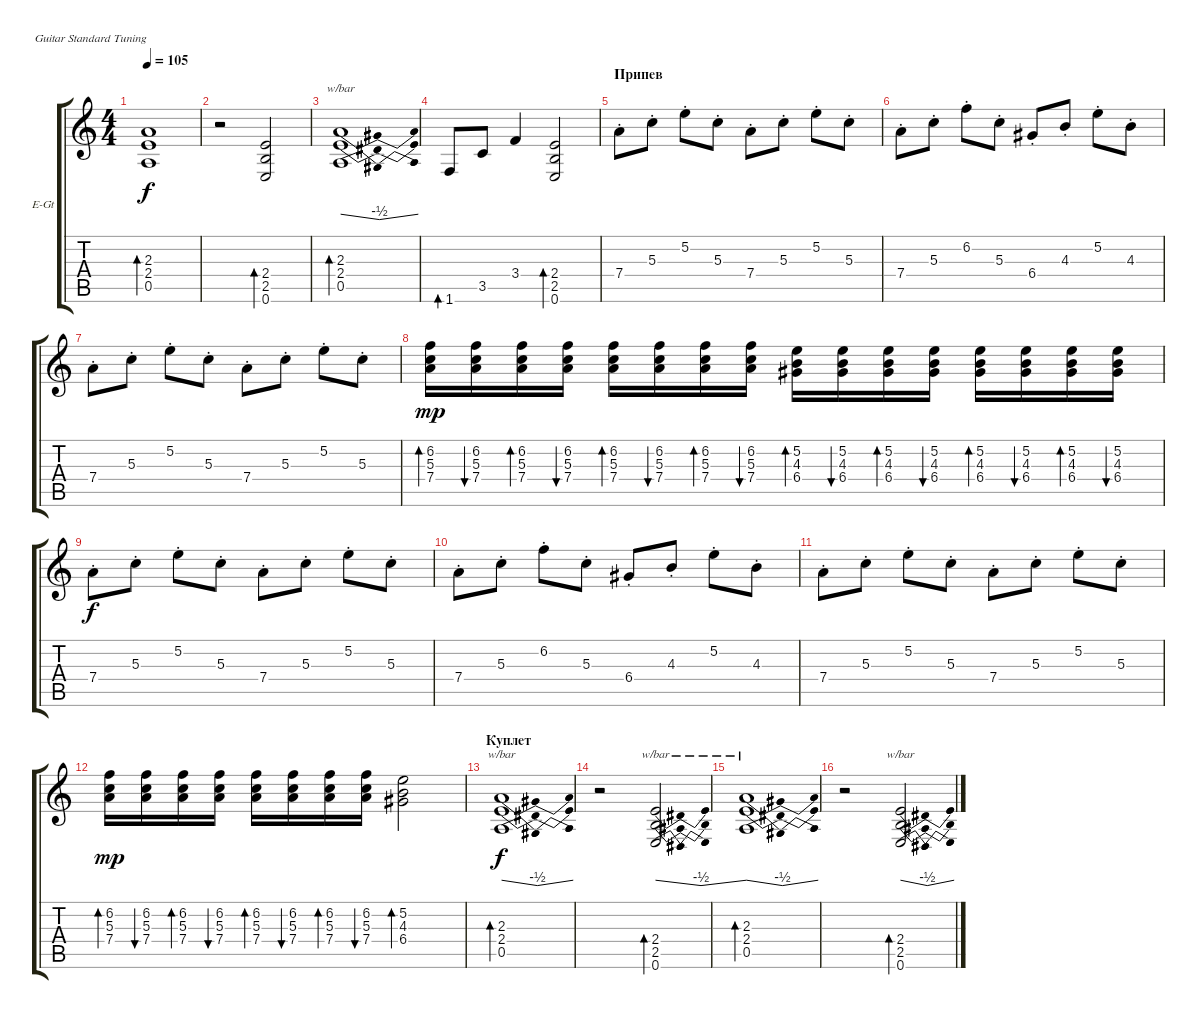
\defaultSystemsLayout 4
\bracketExtendMode groupsimilarinstruments
\firstSystemTrackNameOrientation horizontal
\otherSystemsTrackNameOrientation horizontal
\track ("Г. Каспарян" "E-Gt") {mute instrument electricguitarclean}
\staff {score tabs}
\tuning (E4 B3 G3 D3 A2 E2)
\ts (4 4)
\tempo 105
\clef g2
\ks c
(0.5 2.4 2.3).1{bd 73 dy f} |
r.2 (0.6 2.5 2.4).2{bd 72} |
(0.5 2.4 2.3).1{tbe (dip default 22.2 0 25.8 -2 34.8 0) bd 73} |
1.6.8{bd 72} 3.5.8 3.4.4 (0.6 2.5 2.4).2{bd 72} |
\section ("" "Припев")
7.4{st}.8 5.3{st}.8 5.2{st}.8 5.3{st}.8 7.4{st}.8 5.3{st}.8 5.2{st}.8 5.3{st}.8 |
7.4{st}.8 5.3{st}.8 6.2{st}.8 5.3{st}.8 6.4{st}.8 4.3{st}.8 5.2{st}.8 4.3{st}.8 |
7.4{st}.8 5.3{st}.8 5.2{st}.8 5.3{st}.8 7.4{st}.8 5.3{st}.8 5.2{st}.8 5.3{st}.8 |
(7.4 5.3 6.2).16{bd 32 dy mp} (7.4 5.3 6.2).16{bu 31} (7.4 5.3 6.2).16{bd 32} (7.4 5.3 6.2).16{bu 31} (7.4 5.3 6.2).16{bd 32} (7.4 5.3 6.2).16{bu 31} (7.4 5.3 6.2).16{bd 32} (7.4 5.3 6.2).16{bu 31} (6.4 4.3 5.2).16{bd 30} (6.4 4.3 5.2).16{bu 30} (6.4 4.3 5.2).16{bd 30} (6.4 4.3 5.2).16{bu 30} (6.4 4.3 5.2).16{bd 30} (6.4 4.3 5.2).16{bu 30} (6.4 4.3 5.2).16{bd 30} (6.4 4.3 5.2).16{bu 30} |
7.4{st}.8{dy f} 5.3{st}.8 5.2{st}.8 5.3{st}.8 7.4{st}.8 5.3{st}.8 5.2{st}.8 5.3{st}.8 |
7.4{st}.8 5.3{st}.8 6.2{st}.8 5.3{st}.8 6.4{st}.8 4.3{st}.8 5.2{st}.8 4.3{st}.8 |
7.4{st}.8 5.3{st}.8 5.2{st}.8 5.3{st}.8 7.4{st}.8 5.3{st}.8 5.2{st}.8 5.3{st}.8 |
(7.4 5.3 6.2).16{bd 32 dy mp} (7.4 5.3 6.2).16{bu 31} (7.4 5.3 6.2).16{bd 32} (7.4 5.3 6.2).16{bu 31} (7.4 5.3 6.2).16{bd 32} (7.4 5.3 6.2).16{bu 31} (7.4 5.3 6.2).16{bd 32} (7.4 5.3 6.2).16{bu 31} (6.4 4.3 5.2).2{bd 32} |
\section ("" "Куплет")
(0.5 2.4 2.3).1{tbe (dip default 21 0 24.599999999999998 -2 32.4 -2 35.4 0) bd 73 dy f} |
r.2 (0.6 2.5 2.4).2{tbe (dip default 21 0 24.599999999999998 -2 28.2 -2 30.599999999999998 0) bd 72} |
(0.5 2.4 2.3).1{tbe (dip default 22.2 0 25.8 -2 34.8 0) bd 73} |
r.2 (0.6 2.5 2.4).2{tbe (dip default 21 0 24.599999999999998 -2 28.2 -2 30.599999999999998 0) bd 72}
